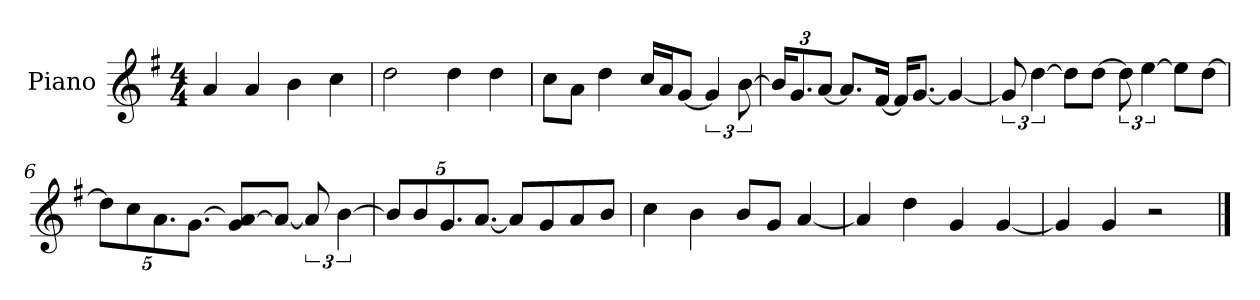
**kern
*part1
*staff1
*I"Piano
*I'P-no
*clefG2
*k[f#]
*M4/4
*MM90
=1
4a/
4a/
4b\
4cc\
=2
2dd\
4dd\
4dd\
=3
8cc\L
8a\J
4dd\
16cc/LL
16a/J
[8g/J
6g/]
[12b\
=4
*Xbrackettup
24b/KL]
12.g/
[12a/J
8.a/L]
[16f#/Jk
16f#/KL]
[8.g/J
4g/_
=5
*brackettup
12g/]
[6dd\
8dd\L]
[8dd\J
12dd\]
[6ee\
8ee\L]
[8dd\J
!!LO:LB:g=z
=6
*Xbrackettup
10dd\L]
10cc\
10.a\
[10.g\J
8g/] [8a/L
8a/J_
*brackettup
12a/]
[6b\
=7
*Xbrackettup
10b/L]
10b/
10.g/
[10.a/J
8a/L]
8g/
8a/
8b/J
=8
4cc\
4b\
8b/L
8g/J
[4a/
=9
4a/]
4dd\
4g/
[4g/
=10
4g/]
4g/
2r
==
*-
